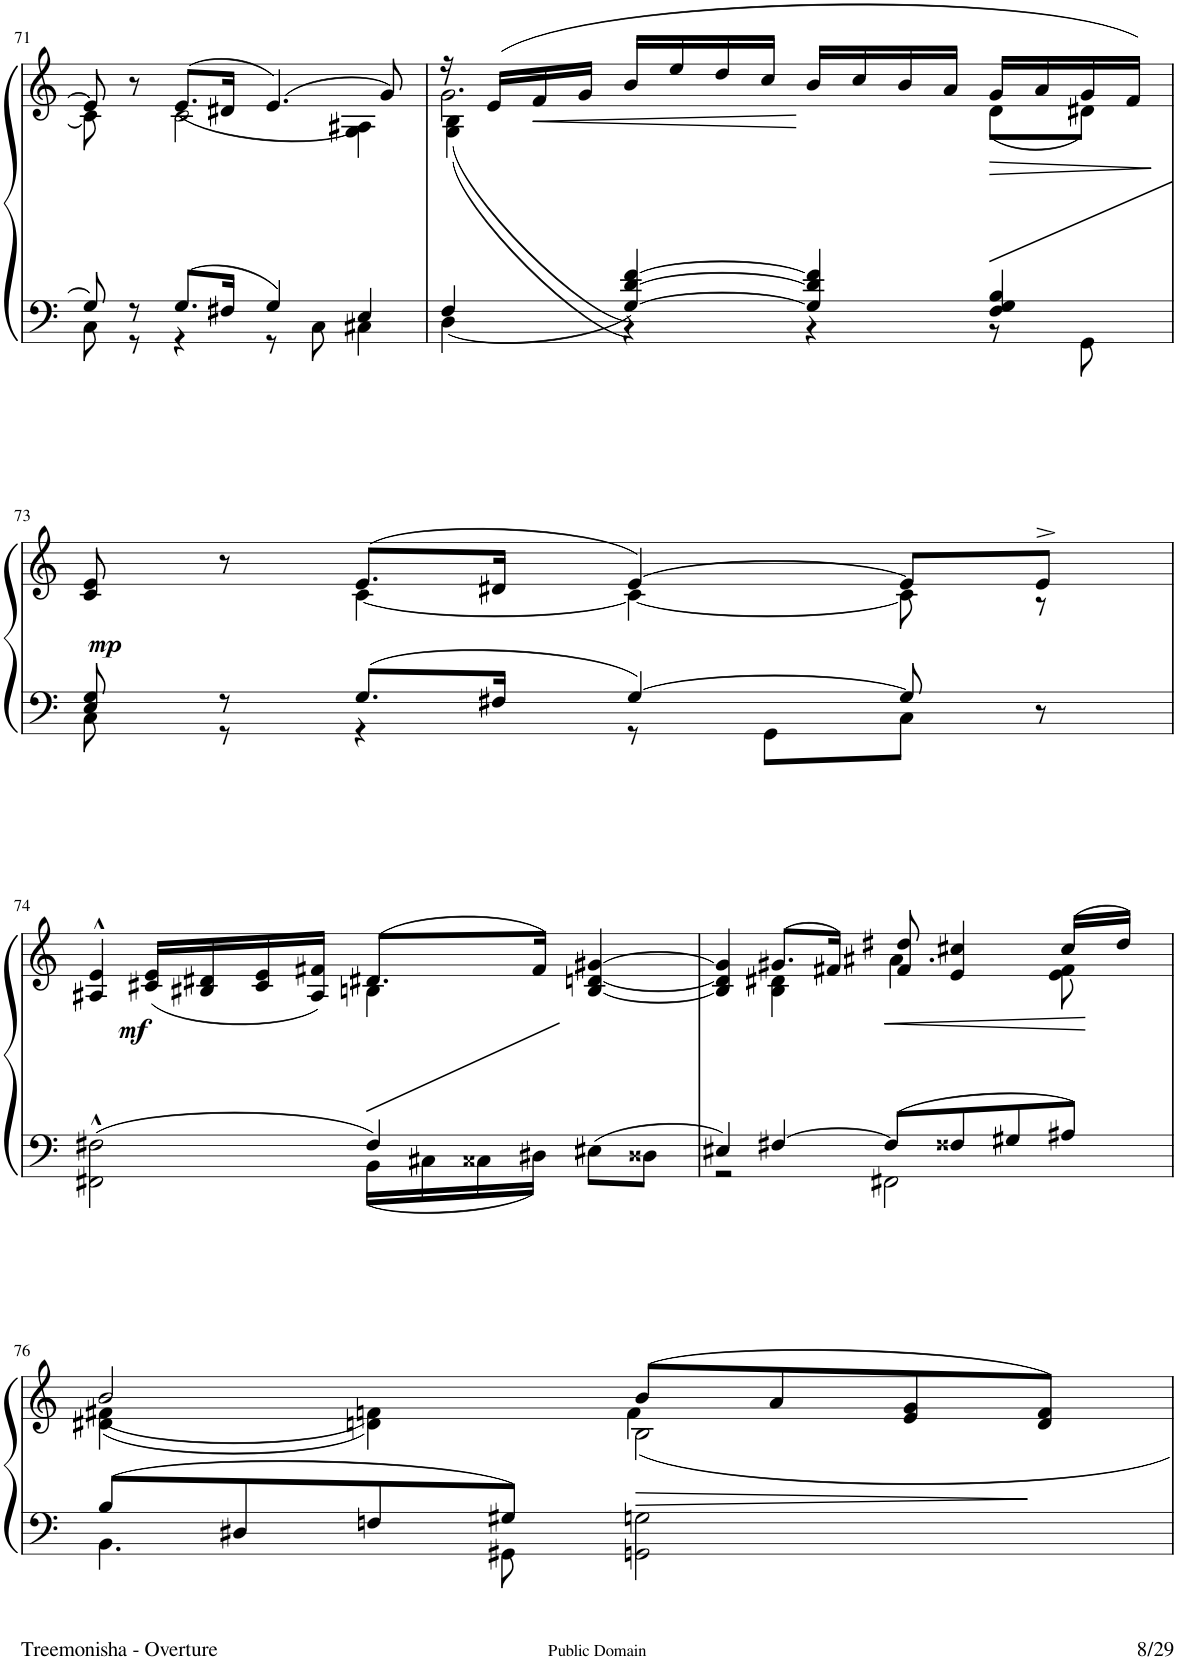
**kern	**kern	**dynam
*part1	*part1	*part1
*staff2	*staff1	*staff1/2
*I"Piano	*	*
*I'Pno.	*	*
!!LO:PB:g=z
*clefF4	*clefG2	*
*k[]	*k[]	*
*M4/4	*M4/4	*
=71	=71	=71
*^	*^	*
8G/]	8C\	8e/]	8c\]	.
8r	8r	8r	8ryy	.
8.G/L	4r	(8.e/L	(2c\	.
16F#X/Jk	.	16d#X/Jk	.	.
4G/	8r	(4.e/)	.	.
.	8C\	.	.	.
4E/	4C#X\	.	4G\ 4A#X\)	.
.	.	8g/)	.	.
=72	=72	=72	=72	=72
*	*	*	*^	*
4F/	(4D\	16r	2.g\	((4G\ 4B\	.
.	.	(16e/LL	.	.	.
!	!	!	!	!	!LO:HP:b
.	.	16f/	.	.	<
.	.	16g/JJ	.	.	.
[4G/ [4d/ [4f/))	4r	16b/LL	.	4ryy	.
.	.	16ee/	.	.	.
.	.	16dd/	.	.	.
.	.	16cc/JJ	.	.	.
4G/] 4d/] 4f/]	4r	16b/LL	.	2ryy	[
.	.	16cc/	.	.	.
.	.	16b/	.	.	.
.	.	16a/JJ	.	.	.
!	!	!	!	!	!LO:HP:b
4F/ 4G/ 4B/	8r	16g/LL	(8d\L	.	>
.	.	16a/	.	.	.
.	8GG\	16g/	8d#X\J)	.	.
.	.	16f/JJ)	.	.	.
*v	*v	*	*	*	*
*	*v	*v	*v	*
.	.	]
!!LO:LB:g=z
=73	=73	=73
*^	*^	*
!	!	!	!	!LO:DY:b
8E/ 8G/	8C\	8c/ 8e/	8ryy	mp
8r	8r	8r	8ryy	.
8.G/L	4r	8.e/L	[4c\	.
16F#X/Jk	.	16d#X/Jk	.	.
[4G/	8r	[4e/)	4c\_	.
.	8GG\L	.	.	.
8G/]	8C\J	8e/L]	8c\]	.
8r	8ryy	8e^>/J	8r	.
!!LO:LB:g=z	!!
=74	=74	=74	=74	=74
2FF#X\^^ 2F#X\^^	2ryy	4A#X/^^ 4e/^^	4ryy	.
!	!	!	!	!LO:DY:b
.	.	(16c#X/ 16e/LL	4ryy	mf
.	.	16B#X/ 16d#X/	.	.
.	.	16c#/ 16e/	.	.
.	.	16A#/ 16f#X/JJ)	.	.
4F#/	16BB\LL	(8.d#X/L	4Bn\	.
.	16C#X\	.	.	.
.	16C##X\	.	.	.
.	16D#X\JJ	16f#/Jk)	.	.
8E#X\L	4ryy	[4B/ [4dn/ [4g#X/	8ryy	.
8D##X\J	.	.	8ryy	.
=75	=75	=75	=75	=75
4E#X/	2r	4B/] 4d/] 4g#/]	4ryy	.
[4F#X/	.	(8.g#X/L	4B\ 4d#X\	.
.	.	16f#X/Jk)	.	.
!	!	!	!	!LO:HP:b
8F#/L]	2FF#X\	8f#/ 8dd#X/	4.a#X\	<
8F##X/	.	4e/ 4cc#X/	.	.
8G#X/	.	.	.	.
8A#X/J	.	(16cc#/LL	8e\ 8f#\	.
.	.	16dd#/JJ)	.	[
!!LO:LB:g=z
=76	=76	=76	=76	=76
*	*	*	*^	*
8B/L	4.BB\	2b/	((4d#X\ 4f#X\	4ryy	.
8D#X/	.	.	.	.	.
8Fn/	.	.	4dn\ 4fn\))	4ryy	.
8G#X/J	8GG#X\	.	.	.	.
!	!	!	!	!	!LO:HP:b
2GGn\ 2Gn\	2ryy	(8b/L	2B\	4f\	>
.	.	8a/	.	.	.
.	.	8e/ 8g/	.	4ryy	.
.	.	8d/ 8f/J)	.	.	]
*v	*v	*	*	*	*
*	*v	*v	*v	*
=	=	=
*-	*-	*-
